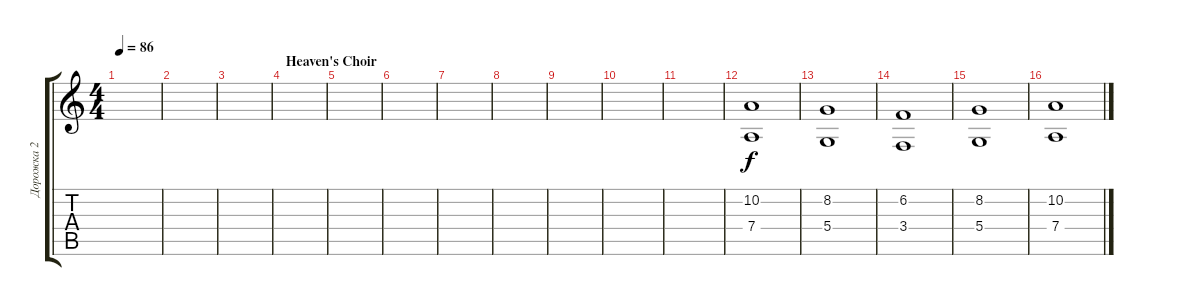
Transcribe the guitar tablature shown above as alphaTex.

\track ("Дорожка 2" "Дорожка 2") {instrument pad4choir}
\staff {score tabs}
\tuning (E4 B3 G3 D3 A2 E2) {hide}
\ts (4 4)
\tempo 86
\clef g2
\ks c
|
|
|
\section ("" "Heaven's Choir")
|
|
|
|
|
|
|
|
(10.2 7.4).1{volume 9} |
(8.2 5.4).1 |
(6.2 3.4).1 |
(8.2 5.4).1 |
(10.2 7.4).1
